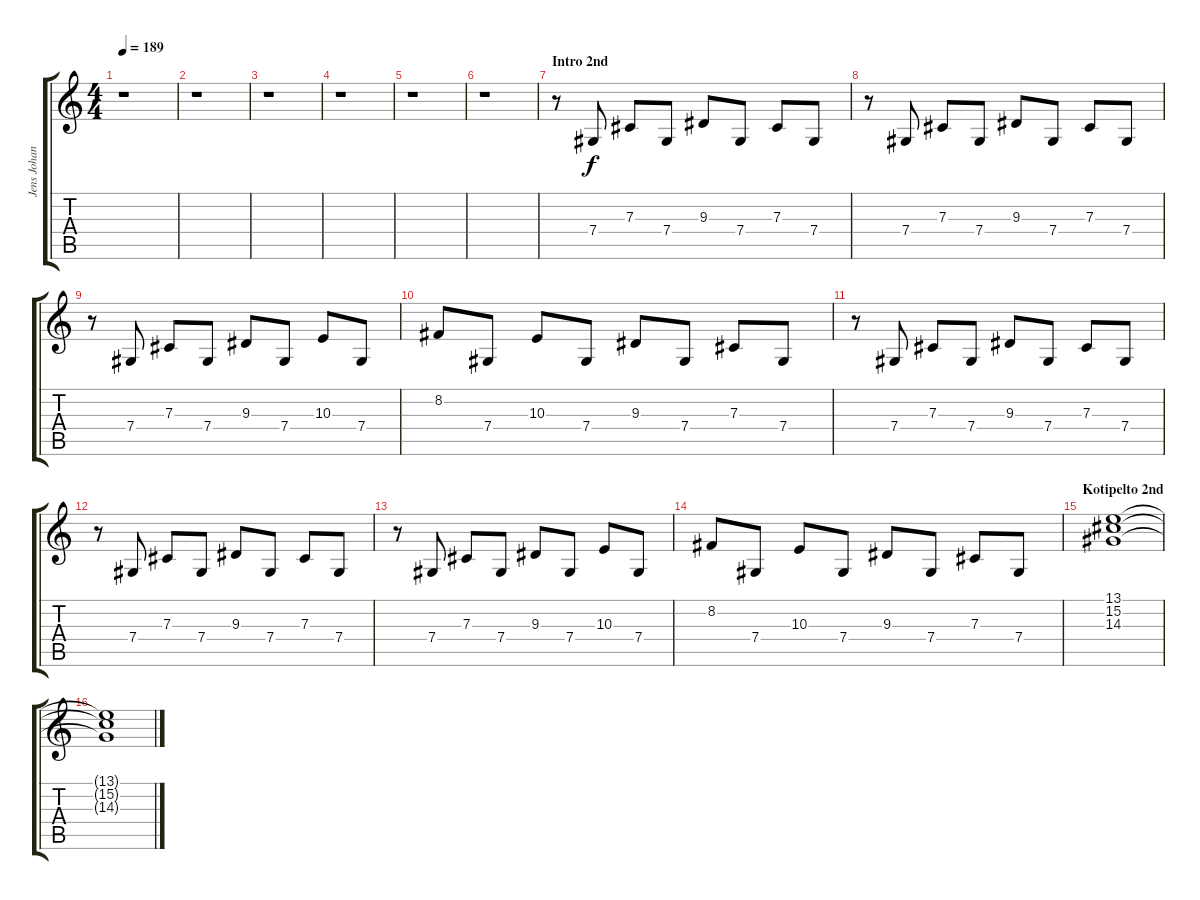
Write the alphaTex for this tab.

\track ("Jens Johansson" "Jens Johan") {instrument harpsichord}
\staff {score tabs}
\tuning (Eb4 Bb3 Gb3 Db3 Ab2 Eb2) {hide}
\ts (4 4)
\tempo 189
\clef g2
\ks c
r.1{dy f} |
r.1 |
r.1 |
r.1 |
r.1 |
r.1 |
\section ("" "Intro 2nd")
r.8{volume 16 instrument harpsichord} 7.4.8 7.3.8 7.4.8 9.3.8 7.4.8 7.3.8 7.4.8 |
r.8 7.4.8 7.3.8 7.4.8 9.3.8 7.4.8 7.3.8 7.4.8 |
r.8 7.4.8 7.3.8 7.4.8 9.3.8 7.4.8 10.3.8 7.4.8 |
8.2.8 7.4.8 10.3.8 7.4.8 9.3.8 7.4.8 7.3.8 7.4.8 |
r.8 7.4.8 7.3.8 7.4.8 9.3.8 7.4.8 7.3.8 7.4.8 |
r.8 7.4.8 7.3.8 7.4.8 9.3.8 7.4.8 7.3.8 7.4.8 |
r.8 7.4.8 7.3.8 7.4.8 9.3.8 7.4.8 10.3.8 7.4.8 |
8.2.8 7.4.8 10.3.8 7.4.8 9.3.8 7.4.8 7.3.8 7.4.8 |
\section ("" "Kotipelto 2nd")
(13.1 15.2 14.3).1{volume 7 instrument synthstrings1} |
(13.1{t} 15.2{t} 14.3{t}).1
